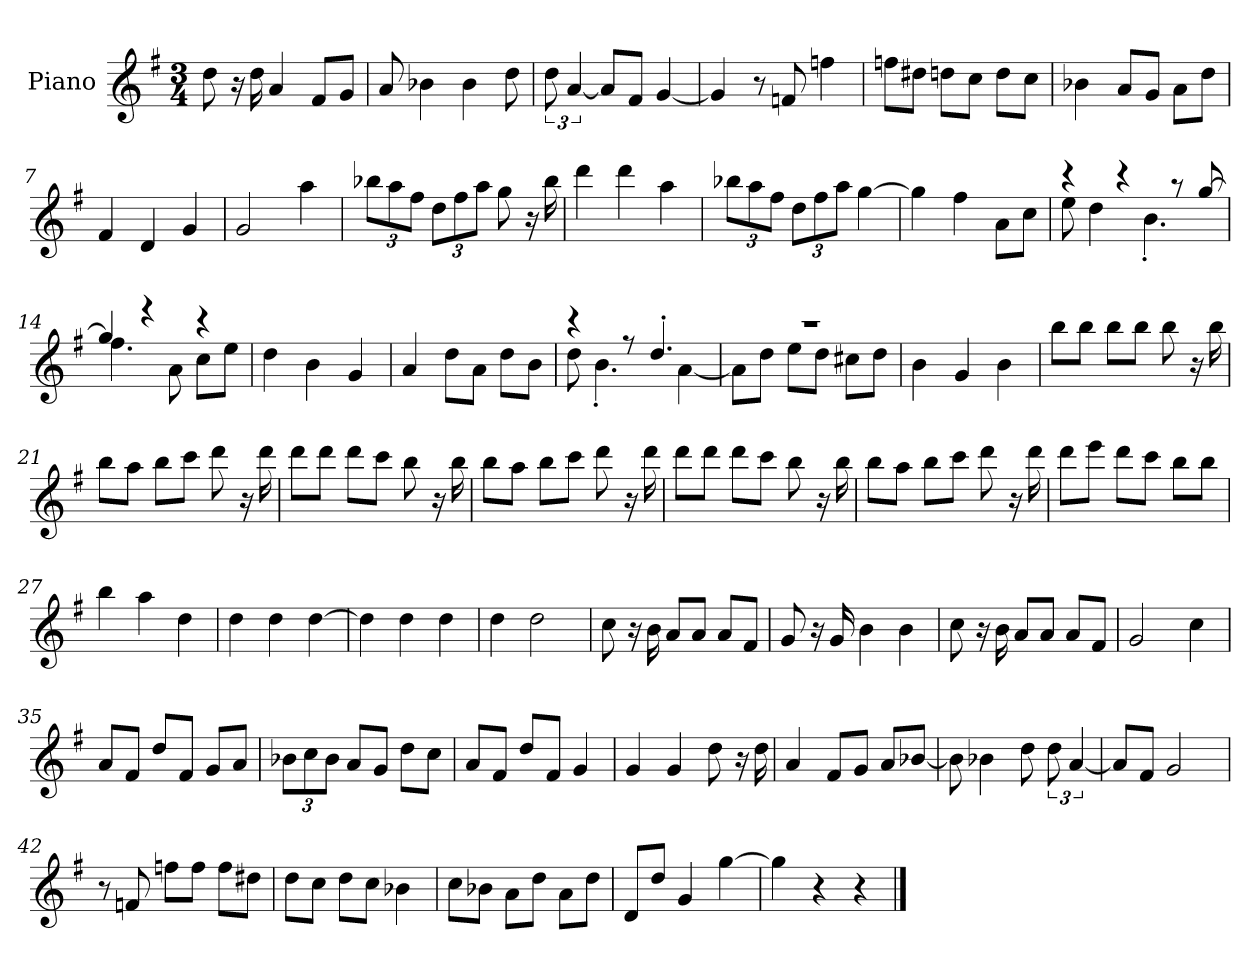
**kern
*part1
*staff1
*I"Piano
*I'P-no
*clefG2
*k[f#]
*M3/4
*MM181
=1
8dd\
16r
16dd\
4a/
8f#/L
8g/J
=2
8a/
4b-X\
4b-\
8dd\
=3
12dd\
[6a/
8a/L]
8f#/J
[4g/
=4
4g/]
8r
8fn/
4ffn\
=5
8ffn\L
8dd#X\J
8ddn\L
8cc\J
8dd\L
8cc\J
=6
4b-X\
8a/L
8g/J
8a\L
8dd\J
=7
4f#/
4d/
4g/
!!LO:LB:g=z
=8
2g/
4aa\
=9
*Xbrackettup
12bb-X\L
12aa\
12ff#\J
12dd\L
12ff#\
12aa\J
8gg\
16r
16bb-\
=10
4ddd\
4ddd\
4aa\
=11
12bb-X\L
12aa\
12ff#\J
12dd\L
12ff#\
12aa\J
[4gg\
=12
4gg\]
4ff#\
8a\L
8cc\J
=13
*^
4r	8ee\
.	4dd\
4r	.
.	4.b'\
8r	.
[8gg/	.
=14	=14
4gg/]	4.ff#\
4r	.
.	8a\
4r	8cc\L
.	8ee\J
*v	*v
!!LO:LB:g=z
=15
4dd\
4b\
4g/
=16
4a/
8dd\L
8a\J
8dd\L
8b\J
=17
*^
4r	8dd\
.	4.b'\
8r	.
4.dd'/	.
.	[4a\
=18	=18
2.r	8a\L]
.	8dd\J
.	8ee\L
.	8dd\J
.	8cc#X\L
.	8dd\J
*v	*v
=19
4b\
4g/
4b\
=20
8bb\L
8bb\J
8bb\L
8bb\J
8bb\
16r
16bb\
=21
8bb\L
8aa\J
8bb\L
8ccc\J
8ddd\
16r
16ddd\
!!LO:LB:g=z
=22
8ddd\L
8ddd\J
8ddd\L
8ccc\J
8bb\
16r
16bb\
=23
8bb\L
8aa\J
8bb\L
8ccc\J
8ddd\
16r
16ddd\
=24
8ddd\L
8ddd\J
8ddd\L
8ccc\J
8bb\
16r
16bb\
=25
8bb\L
8aa\J
8bb\L
8ccc\J
8ddd\
16r
16ddd\
=26
8ddd\L
8eee\J
8ddd\L
8ccc\J
8bb\L
8bb\J
!!LO:LB:g=z
=27
4bb\
4aa\
4dd\
=28
4dd\
4dd\
[4dd\
=29
4dd\]
4dd\
4dd\
=30
4dd\
2dd\
=31
8cc\
16r
16b\
8a/L
8a/J
8a/L
8f#/J
=32
8g/
16r
16g/
4b\
4b\
=33
8cc\
16r
16b\
8a/L
8a/J
8a/L
8f#/J
=34
2g/
4cc\
=35
8a/L
8f#/J
8dd/L
8f#/J
8g/L
8a/J
!!LO:LB:g=z
=36
12b-X\L
12cc\
12b-\J
8a/L
8g/J
8dd\L
8cc\J
=37
8a/L
8f#/J
8dd/L
8f#/J
4g/
=38
4g/
4g/
8dd\
16r
16dd\
=39
4a/
8f#/L
8g/J
8a/L
[8b-X/J
=40
8b-\]
4b-X\
8dd\
*brackettup
12dd\
[6a/
=41
8a/L]
8f#/J
2g/
=42
8r
8fn/
8ffn\L
8ff\J
8ff\L
8dd#X\J
!!LO:LB:g=z
=43
8dd\L
8cc\J
8dd\L
8cc\J
4b-X\
=44
8cc\L
8b-X\J
8a\L
8dd\J
8a\L
8dd\J
=45
8d/L
8dd/J
4g/
[4gg\
=46
4gg\]
4r
4r
==
*-
